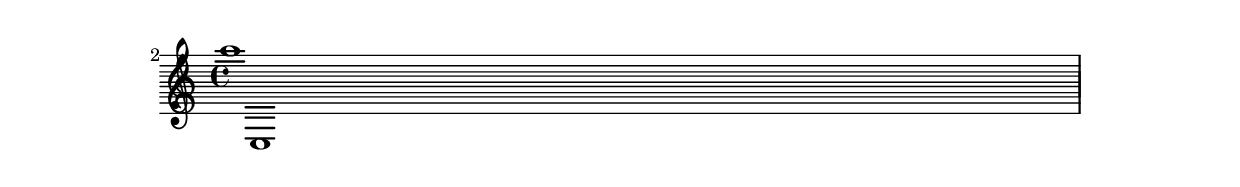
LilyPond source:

%% Generated by lilypond-book
%% Options: [exampleindent=10.16\mm,indent=0\mm,line-width=160\mm]
\include "lilypond-book-preamble.ly"


% ****************************************************************
% Start cut-&-pastable-section
% ****************************************************************

#(ly:set-option 'eps-box-padding 3.000000)



\paper {
  indent = 0\mm
  line-width = 160\mm
  % offset the left padding, also add 1mm as lilypond creates cropped
  % images with a little space on the right
  line-width = #(- line-width (* mm  3.000000) (* mm 1))
}

\layout {
  
}




% ****************************************************************
% ly snippet:
% ****************************************************************
\sourcefilename "/lilypond-2.24.3/input/regression/system-overstrike.ly"
\sourcefileline 0
\version "2.16.0"

\header {
  texidoc = "By setting the padding between systems to a negative
value, it is possible to eliminate the anti-collision constraints.
"
}

\book {
  \paper {
    ragged-bottom = ##t
    system-system-spacing = #'((basic-distance . 1) (padding . -10))
  }

  {
    c1 \break
    c'''1
  }
}



% ****************************************************************
% end ly snippet
% ****************************************************************
